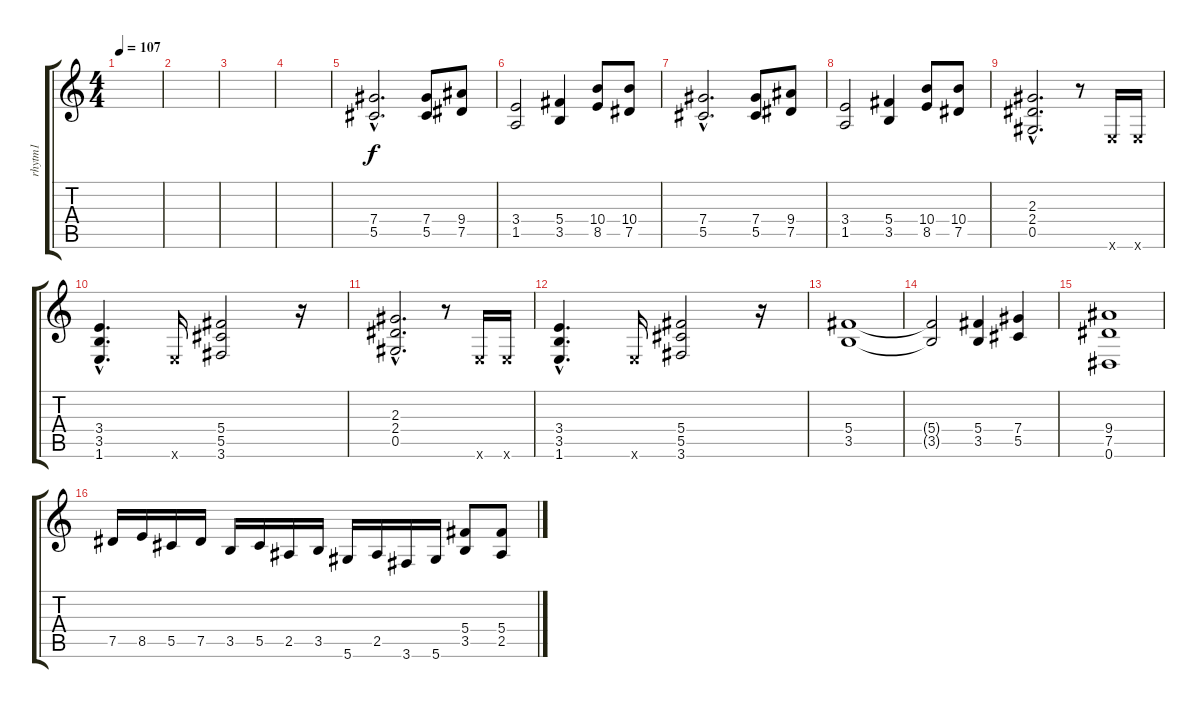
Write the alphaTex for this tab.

\track ("rhytm1" "rhytm1") {instrument overdrivenguitar}
\staff {score tabs}
\tuning (Eb4 Bb3 Gb3 Db3 Ab2 Eb2) {hide}
\ts (4 4)
\tempo 107
\clef g2
\ks c
|
|
|
|
(7.4{hac} 5.5{hac}).2{d} (7.4 5.5).8 (9.4 7.5).8 |
(3.4 1.5).2 (5.4 3.5).4 (10.4 8.5).8 (10.4 7.5).8 |
(7.4{hac} 5.5{hac}).2{d} (7.4 5.5).8 (9.4 7.5).8 |
(3.4 1.5).2 (5.4 3.5).4 (10.4 8.5).8 (10.4 7.5).8 |
(2.3{hac} 2.4{hac} 0.5{hac}).2{d} r.8 1.6{x}.16 1.6{x}.16 |
(3.4{hac} 3.5{hac} 1.6{hac}).4{d} 1.6{x}.16 (5.4 5.5 3.6).2 r.16 |
(2.3{hac} 2.4{hac} 0.5{hac}).2{d} r.8 1.6{x}.16 1.6{x}.16 |
(3.4{hac} 3.5{hac} 1.6{hac}).4{d} 1.6{x}.16 (5.4 5.5 3.6).2 r.16 |
(5.4 3.5).1 |
(5.4{t} 3.5{t}).2 (5.4 3.5).4 (7.4 5.5).4 |
(9.4 7.5 0.6).1 |
7.5.16 8.5.16 5.5.16 7.5.16 3.5.16 5.5.16 2.5.16 3.5.16 5.6.16 2.5.16 3.6.16 5.6.16 (5.4 3.5).8 (5.4 2.5).8
